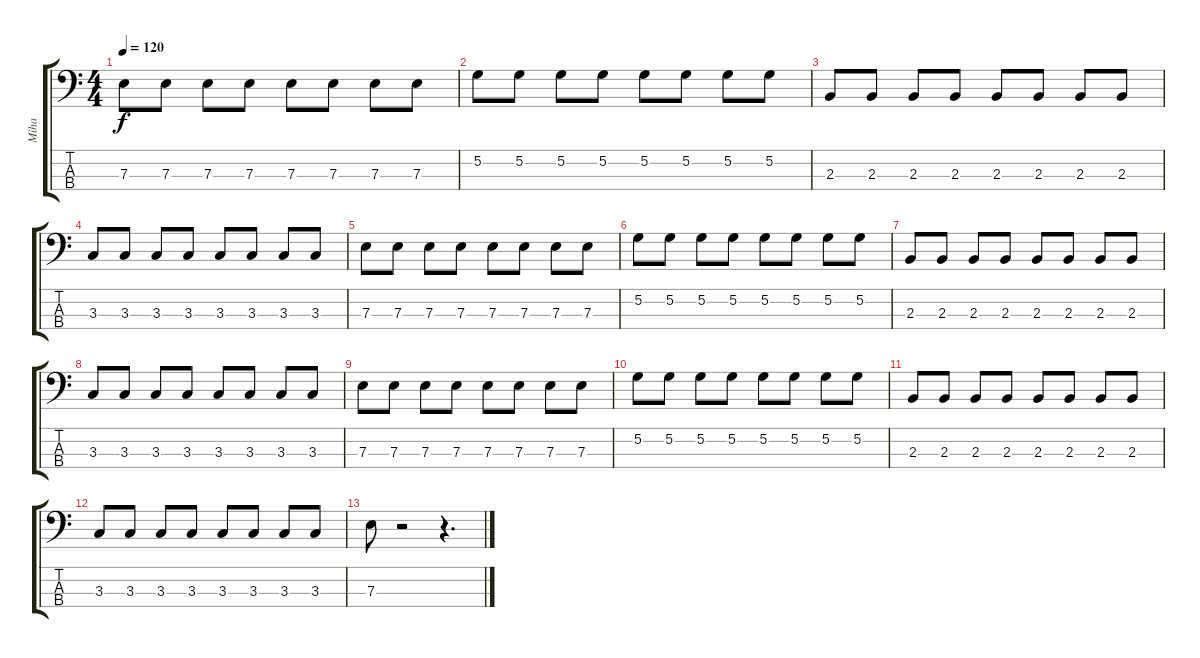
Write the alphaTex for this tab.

\track ("Miha" "Miha") {instrument electricbasspick}
\staff {score tabs}
\tuning (G2 D2 A1 E1) {hide}
\ts (4 4)
\tempo 120
\clef f4
\ks c
7.3.8{dy f} 7.3.8 7.3.8 7.3.8 7.3.8 7.3.8 7.3.8 7.3.8 |
5.2.8 5.2.8 5.2.8 5.2.8 5.2.8 5.2.8 5.2.8 5.2.8 |
2.3.8 2.3.8 2.3.8 2.3.8 2.3.8 2.3.8 2.3.8 2.3.8 |
3.3.8 3.3.8 3.3.8 3.3.8 3.3.8 3.3.8 3.3.8 3.3.8 |
7.3.8 7.3.8 7.3.8 7.3.8 7.3.8 7.3.8 7.3.8 7.3.8 |
5.2.8 5.2.8 5.2.8 5.2.8 5.2.8 5.2.8 5.2.8 5.2.8 |
2.3.8 2.3.8 2.3.8 2.3.8 2.3.8 2.3.8 2.3.8 2.3.8 |
3.3.8 3.3.8 3.3.8 3.3.8 3.3.8 3.3.8 3.3.8 3.3.8 |
7.3.8 7.3.8 7.3.8 7.3.8 7.3.8 7.3.8 7.3.8 7.3.8 |
5.2.8 5.2.8 5.2.8 5.2.8 5.2.8 5.2.8 5.2.8 5.2.8 |
2.3.8 2.3.8 2.3.8 2.3.8 2.3.8 2.3.8 2.3.8 2.3.8 |
3.3.8 3.3.8 3.3.8 3.3.8 3.3.8 3.3.8 3.3.8 3.3.8 |
7.3.8 r.2 r.4{d}
